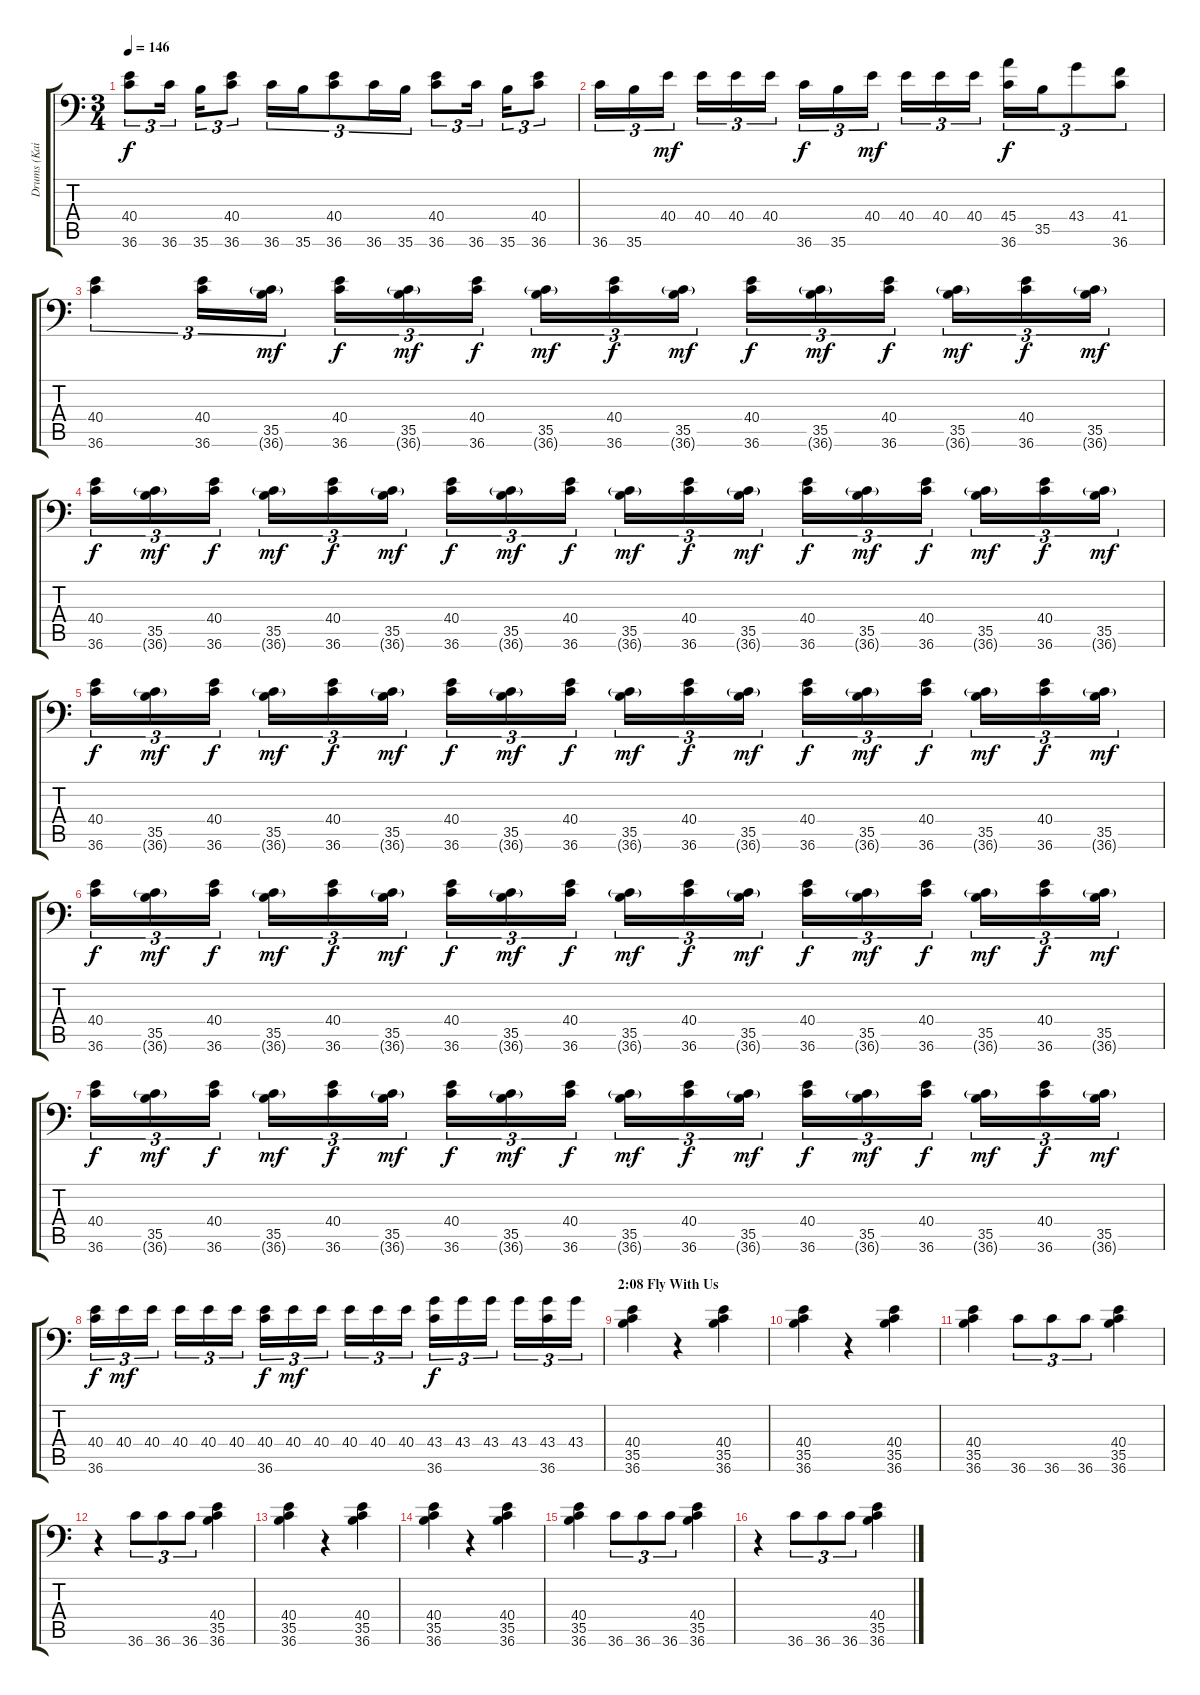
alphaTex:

\track ("Drums (Kai)" "Drums (Kai") {instrument acousticgrandpiano}
\staff {score tabs}
\tuning (C-1 C-1 C-1 C-1 C-1 C-1) {hide}
\ts (3 4)
\tempo 146
\clef f4
\ks c
(40.4 36.6).8{tu (3 2) dy f} 36.6.16{tu (3 2)} 35.6.16{tu (3 2)} (40.4 36.6).8{tu (3 2)} 36.6.16{tu (3 2)} 35.6.16{tu (3 2)} (40.4 36.6).8{tu (3 2)} 36.6.16{tu (3 2)} 35.6.16{tu (3 2)} (40.4 36.6).8{tu (3 2)} 36.6.16{tu (3 2)} 35.6.16{tu (3 2)} (40.4 36.6).8{tu (3 2)} |
36.6.16{tu (3 2)} 35.6.16{tu (3 2)} 40.4.16{tu (3 2) dy mf} 40.4.16{tu (3 2)} 40.4.16{tu (3 2)} 40.4.16{tu (3 2)} 36.6.16{tu (3 2) dy f} 35.6.16{tu (3 2)} 40.4.16{tu (3 2) dy mf} 40.4.16{tu (3 2)} 40.4.16{tu (3 2)} 40.4.16{tu (3 2)} (45.4 36.6).16{tu (3 2) dy f} 35.5.16{tu (3 2)} 43.4.8{tu (3 2)} (41.4 36.6).8{tu (3 2)} |
(40.4 36.6).4{tu (3 2)} (40.4 36.6).16{tu (3 2)} (35.5 36.6{g}).16{tu (3 2) dy mf} (40.4 36.6).16{tu (3 2) dy f} (35.5 36.6{g}).16{tu (3 2) dy mf} (40.4 36.6).16{tu (3 2) dy f} (35.5 36.6{g}).16{tu (3 2) dy mf} (40.4 36.6).16{tu (3 2) dy f} (35.5 36.6{g}).16{tu (3 2) dy mf} (40.4 36.6).16{tu (3 2) dy f} (35.5 36.6{g}).16{tu (3 2) dy mf} (40.4 36.6).16{tu (3 2) dy f} (35.5 36.6{g}).16{tu (3 2) dy mf} (40.4 36.6).16{tu (3 2) dy f} (35.5 36.6{g}).16{tu (3 2) dy mf} |
(40.4 36.6).16{tu (3 2) dy f} (35.5 36.6{g}).16{tu (3 2) dy mf} (40.4 36.6).16{tu (3 2) dy f} (35.5 36.6{g}).16{tu (3 2) dy mf} (40.4 36.6).16{tu (3 2) dy f} (35.5 36.6{g}).16{tu (3 2) dy mf} (40.4 36.6).16{tu (3 2) dy f} (35.5 36.6{g}).16{tu (3 2) dy mf} (40.4 36.6).16{tu (3 2) dy f} (35.5 36.6{g}).16{tu (3 2) dy mf} (40.4 36.6).16{tu (3 2) dy f} (35.5 36.6{g}).16{tu (3 2) dy mf} (40.4 36.6).16{tu (3 2) dy f} (35.5 36.6{g}).16{tu (3 2) dy mf} (40.4 36.6).16{tu (3 2) dy f} (35.5 36.6{g}).16{tu (3 2) dy mf} (40.4 36.6).16{tu (3 2) dy f} (35.5 36.6{g}).16{tu (3 2) dy mf} |
(40.4 36.6).16{tu (3 2) dy f} (35.5 36.6{g}).16{tu (3 2) dy mf} (40.4 36.6).16{tu (3 2) dy f} (35.5 36.6{g}).16{tu (3 2) dy mf} (40.4 36.6).16{tu (3 2) dy f} (35.5 36.6{g}).16{tu (3 2) dy mf} (40.4 36.6).16{tu (3 2) dy f} (35.5 36.6{g}).16{tu (3 2) dy mf} (40.4 36.6).16{tu (3 2) dy f} (35.5 36.6{g}).16{tu (3 2) dy mf} (40.4 36.6).16{tu (3 2) dy f} (35.5 36.6{g}).16{tu (3 2) dy mf} (40.4 36.6).16{tu (3 2) dy f} (35.5 36.6{g}).16{tu (3 2) dy mf} (40.4 36.6).16{tu (3 2) dy f} (35.5 36.6{g}).16{tu (3 2) dy mf} (40.4 36.6).16{tu (3 2) dy f} (35.5 36.6{g}).16{tu (3 2) dy mf} |
(40.4 36.6).16{tu (3 2) dy f} (35.5 36.6{g}).16{tu (3 2) dy mf} (40.4 36.6).16{tu (3 2) dy f} (35.5 36.6{g}).16{tu (3 2) dy mf} (40.4 36.6).16{tu (3 2) dy f} (35.5 36.6{g}).16{tu (3 2) dy mf} (40.4 36.6).16{tu (3 2) dy f} (35.5 36.6{g}).16{tu (3 2) dy mf} (40.4 36.6).16{tu (3 2) dy f} (35.5 36.6{g}).16{tu (3 2) dy mf} (40.4 36.6).16{tu (3 2) dy f} (35.5 36.6{g}).16{tu (3 2) dy mf} (40.4 36.6).16{tu (3 2) dy f} (35.5 36.6{g}).16{tu (3 2) dy mf} (40.4 36.6).16{tu (3 2) dy f} (35.5 36.6{g}).16{tu (3 2) dy mf} (40.4 36.6).16{tu (3 2) dy f} (35.5 36.6{g}).16{tu (3 2) dy mf} |
(40.4 36.6).16{tu (3 2) dy f} (35.5 36.6{g}).16{tu (3 2) dy mf} (40.4 36.6).16{tu (3 2) dy f} (35.5 36.6{g}).16{tu (3 2) dy mf} (40.4 36.6).16{tu (3 2) dy f} (35.5 36.6{g}).16{tu (3 2) dy mf} (40.4 36.6).16{tu (3 2) dy f} (35.5 36.6{g}).16{tu (3 2) dy mf} (40.4 36.6).16{tu (3 2) dy f} (35.5 36.6{g}).16{tu (3 2) dy mf} (40.4 36.6).16{tu (3 2) dy f} (35.5 36.6{g}).16{tu (3 2) dy mf} (40.4 36.6).16{tu (3 2) dy f} (35.5 36.6{g}).16{tu (3 2) dy mf} (40.4 36.6).16{tu (3 2) dy f} (35.5 36.6{g}).16{tu (3 2) dy mf} (40.4 36.6).16{tu (3 2) dy f} (35.5 36.6{g}).16{tu (3 2) dy mf} |
(40.4 36.6).16{tu (3 2) dy f} 40.4.16{tu (3 2) dy mf} 40.4.16{tu (3 2)} 40.4.16{tu (3 2)} 40.4.16{tu (3 2)} 40.4.16{tu (3 2)} (40.4 36.6).16{tu (3 2) dy f} 40.4.16{tu (3 2) dy mf} 40.4.16{tu (3 2)} 40.4.16{tu (3 2)} 40.4.16{tu (3 2)} 40.4.16{tu (3 2)} (43.4 36.6).16{tu (3 2) dy f} 43.4.16{tu (3 2)} 43.4.16{tu (3 2)} 43.4.16{tu (3 2)} (43.4 36.6).16{tu (3 2)} 43.4.16{tu (3 2)} |
\section ("" "2:08 Fly With Us")
(40.4 35.5 36.6).4 r.4 (40.4 35.5 36.6).4 |
(40.4 35.5 36.6).4 r.4 (40.4 35.5 36.6).4 |
(40.4 35.5 36.6).4 36.6.8{tu (3 2)} 36.6.8{tu (3 2)} 36.6.8{tu (3 2)} (40.4 35.5 36.6).4 |
r.4 36.6.8{tu (3 2)} 36.6.8{tu (3 2)} 36.6.8{tu (3 2)} (40.4 35.5 36.6).4 |
(40.4 35.5 36.6).4 r.4 (40.4 35.5 36.6).4 |
(40.4 35.5 36.6).4 r.4 (40.4 35.5 36.6).4 |
(40.4 35.5 36.6).4 36.6.8{tu (3 2)} 36.6.8{tu (3 2)} 36.6.8{tu (3 2)} (40.4 35.5 36.6).4 |
r.4 36.6.8{tu (3 2)} 36.6.8{tu (3 2)} 36.6.8{tu (3 2)} (40.4 35.5 36.6).4
